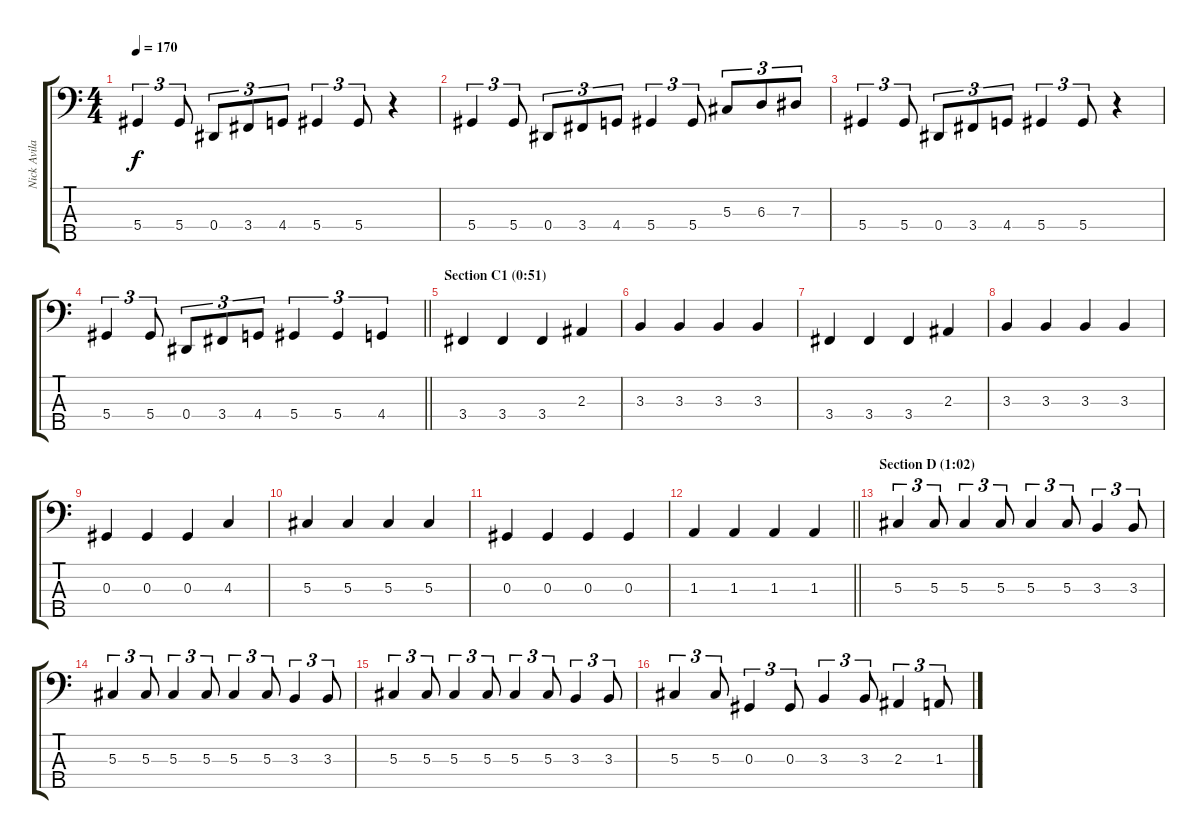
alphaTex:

\track ("Nick Avila" "Nick Avila") {instrument electricbassfinger}
\staff {score tabs}
\tuning (Gb2 Db2 Ab1 Eb1 Bb0) {hide}
\ts (4 4)
\tempo 170
\clef f4
\ks c
5.4.4{tu (3 2) dy f} 5.4.8{tu (3 2)} 0.4.8{tu (3 2)} 3.4.8{tu (3 2)} 4.4.8{tu (3 2)} 5.4.4{tu (3 2)} 5.4.8{tu (3 2)} r.4 |
5.4.4{tu (3 2)} 5.4.8{tu (3 2)} 0.4.8{tu (3 2)} 3.4.8{tu (3 2)} 4.4.8{tu (3 2)} 5.4.4{tu (3 2)} 5.4.8{tu (3 2)} 5.3.8{tu (3 2)} 6.3.8{tu (3 2)} 7.3.8{tu (3 2)} |
5.4.4{tu (3 2)} 5.4.8{tu (3 2)} 0.4.8{tu (3 2)} 3.4.8{tu (3 2)} 4.4.8{tu (3 2)} 5.4.4{tu (3 2)} 5.4.8{tu (3 2)} r.4 |
\barLineRight lightlight
5.4.4{tu (3 2)} 5.4.8{tu (3 2)} 0.4.8{tu (3 2)} 3.4.8{tu (3 2)} 4.4.8{tu (3 2)} 5.4.4{tu (3 2)} 5.4.4{tu (3 2)} 4.4.4{tu (3 2)} |
\section ("" "Section C1 (0:51)")
3.4.4 3.4.4 3.4.4 2.3.4 |
3.3.4 3.3.4 3.3.4 3.3.4 |
3.4.4 3.4.4 3.4.4 2.3.4 |
3.3.4 3.3.4 3.3.4 3.3.4 |
0.3.4 0.3.4 0.3.4 4.3.4 |
5.3.4 5.3.4 5.3.4 5.3.4 |
0.3.4 0.3.4 0.3.4 0.3.4 |
\barLineRight lightlight
1.3.4 1.3.4 1.3.4 1.3.4 |
\section ("" "Section D (1:02)")
5.3.4{tu (3 2)} 5.3.8{tu (3 2)} 5.3.4{tu (3 2)} 5.3.8{tu (3 2)} 5.3.4{tu (3 2)} 5.3.8{tu (3 2)} 3.3.4{tu (3 2)} 3.3.8{tu (3 2)} |
5.3.4{tu (3 2)} 5.3.8{tu (3 2)} 5.3.4{tu (3 2)} 5.3.8{tu (3 2)} 5.3.4{tu (3 2)} 5.3.8{tu (3 2)} 3.3.4{tu (3 2)} 3.3.8{tu (3 2)} |
5.3.4{tu (3 2)} 5.3.8{tu (3 2)} 5.3.4{tu (3 2)} 5.3.8{tu (3 2)} 5.3.4{tu (3 2)} 5.3.8{tu (3 2)} 3.3.4{tu (3 2)} 3.3.8{tu (3 2)} |
5.3.4{tu (3 2)} 5.3.8{tu (3 2)} 0.3.4{tu (3 2)} 0.3.8{tu (3 2)} 3.3.4{tu (3 2)} 3.3.8{tu (3 2)} 2.3.4{tu (3 2)} 1.3.8{tu (3 2)}
